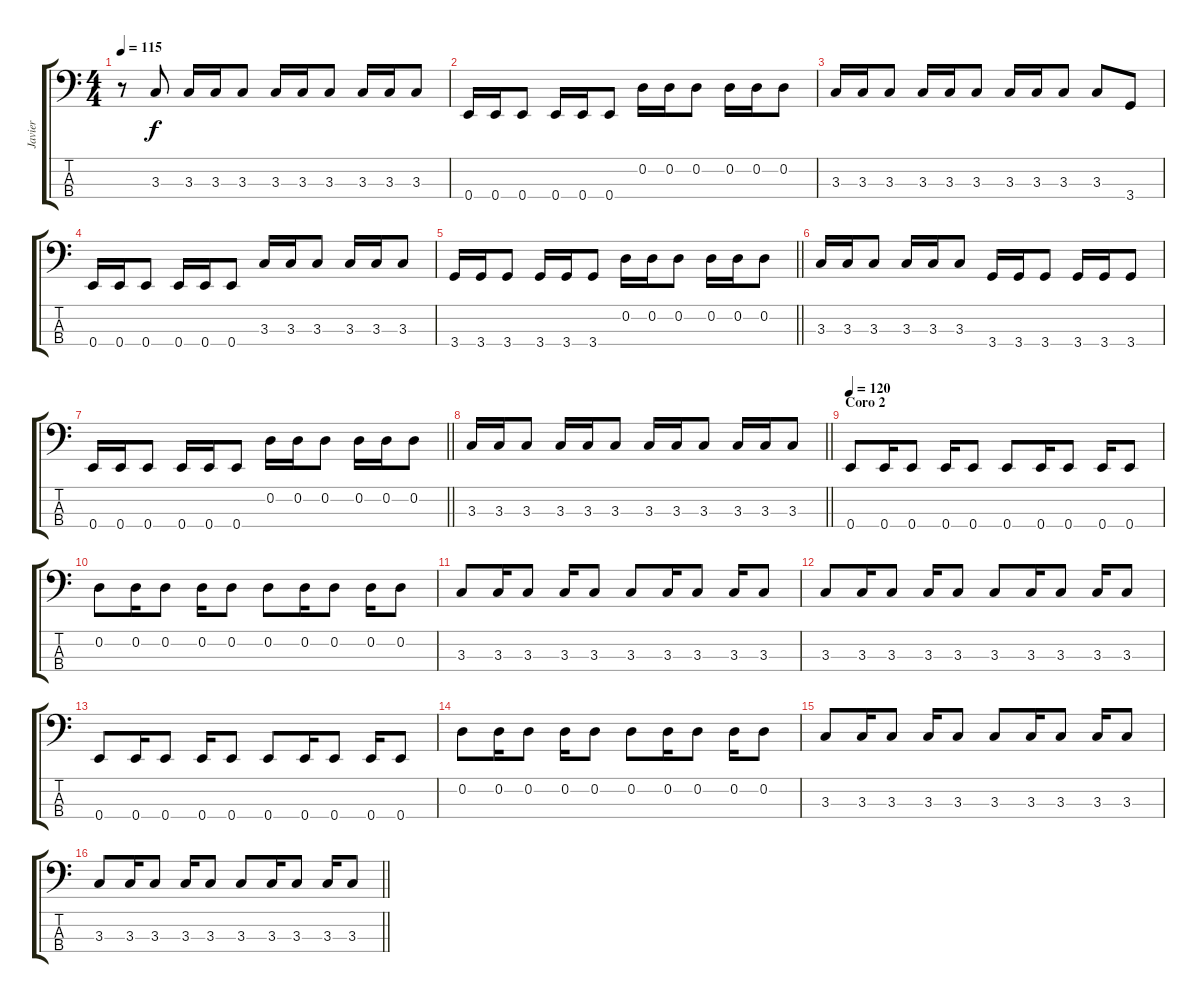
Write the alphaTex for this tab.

\track ("Javier" "Javier") {instrument electricbasspick}
\staff {score tabs}
\tuning (G2 D2 A1 E1) {hide}
\ts (4 4)
\tempo 115
\clef f4
\ks c
r.8{dy f} 3.3.8 3.3.16 3.3.16 3.3.8 3.3.16 3.3.16 3.3.8 3.3.16 3.3.16 3.3.8 |
0.4.16 0.4.16 0.4.8 0.4.16 0.4.16 0.4.8 0.2.16 0.2.16 0.2.8 0.2.16 0.2.16 0.2.8 |
3.3.16 3.3.16 3.3.8 3.3.16 3.3.16 3.3.8 3.3.16 3.3.16 3.3.8 3.3.8 3.4.8 |
0.4.16 0.4.16 0.4.8 0.4.16 0.4.16 0.4.8 3.3.16 3.3.16 3.3.8 3.3.16 3.3.16 3.3.8 |
\barLineRight lightlight
3.4.16 3.4.16 3.4.8 3.4.16 3.4.16 3.4.8 0.2.16 0.2.16 0.2.8 0.2.16 0.2.16 0.2.8 |
3.3.16 3.3.16 3.3.8 3.3.16 3.3.16 3.3.8 3.4.16 3.4.16 3.4.8 3.4.16 3.4.16 3.4.8 |
\barLineRight lightlight
0.4.16 0.4.16 0.4.8 0.4.16 0.4.16 0.4.8 0.2.16 0.2.16 0.2.8 0.2.16 0.2.16 0.2.8 |
\barLineRight lightlight
3.3.16 3.3.16 3.3.8 3.3.16 3.3.16 3.3.8 3.3.16 3.3.16 3.3.8 3.3.16 3.3.16 3.3.8 |
\section ("" "Coro 2")
\tempo 120
0.4.8 0.4.16 0.4.8 0.4.16 0.4.8 0.4.8 0.4.16 0.4.8 0.4.16 0.4.8 |
0.2.8 0.2.16 0.2.8 0.2.16 0.2.8 0.2.8 0.2.16 0.2.8 0.2.16 0.2.8 |
3.3.8 3.3.16 3.3.8 3.3.16 3.3.8 3.3.8 3.3.16 3.3.8 3.3.16 3.3.8 |
3.3.8 3.3.16 3.3.8 3.3.16 3.3.8 3.3.8 3.3.16 3.3.8 3.3.16 3.3.8 |
0.4.8 0.4.16 0.4.8 0.4.16 0.4.8 0.4.8 0.4.16 0.4.8 0.4.16 0.4.8 |
0.2.8 0.2.16 0.2.8 0.2.16 0.2.8 0.2.8 0.2.16 0.2.8 0.2.16 0.2.8 |
3.3.8 3.3.16 3.3.8 3.3.16 3.3.8 3.3.8 3.3.16 3.3.8 3.3.16 3.3.8 |
\barLineRight lightlight
3.3.8 3.3.16 3.3.8 3.3.16 3.3.8 3.3.8 3.3.16 3.3.8 3.3.16 3.3.8
